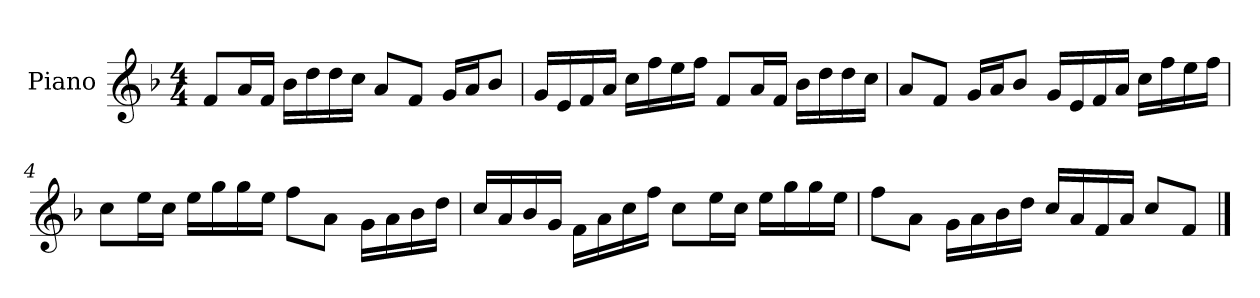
**kern
*part1
*staff1
*I"Piano
*I'P-no
*clefG2
*k[b-]
*M4/4
*MM90
=1
8f/L
16a/L
16f/JJ
16b-\LL
16dd\
16dd\
16cc\JJ
8a/L
8f/J
16g/LL
16a/J
8b-/J
=2
16g/LL
16e/
16f/
16a/JJ
16cc\LL
16ff\
16ee\
16ff\JJ
8f/L
16a/L
16f/JJ
16b-\LL
16dd\
16dd\
16cc\JJ
=3
8a/L
8f/J
16g/LL
16a/J
8b-/J
16g/LL
16e/
16f/
16a/JJ
16cc\LL
16ff\
16ee\
16ff\JJ
!!LO:LB:g=z
=4
8cc\L
16ee\L
16cc\JJ
16ee\LL
16gg\
16gg\
16ee\JJ
8ff\L
8a\J
16g\LL
16a\
16b-\
16dd\JJ
=5
16cc/LL
16a/
16b-/
16g/JJ
16f\LL
16a\
16cc\
16ff\JJ
8cc\L
16ee\L
16cc\JJ
16ee\LL
16gg\
16gg\
16ee\JJ
=6
8ff\L
8a\J
16g\LL
16a\
16b-\
16dd\JJ
16cc/LL
16a/
16f/
16a/JJ
8cc/L
8f/J
==
*-
